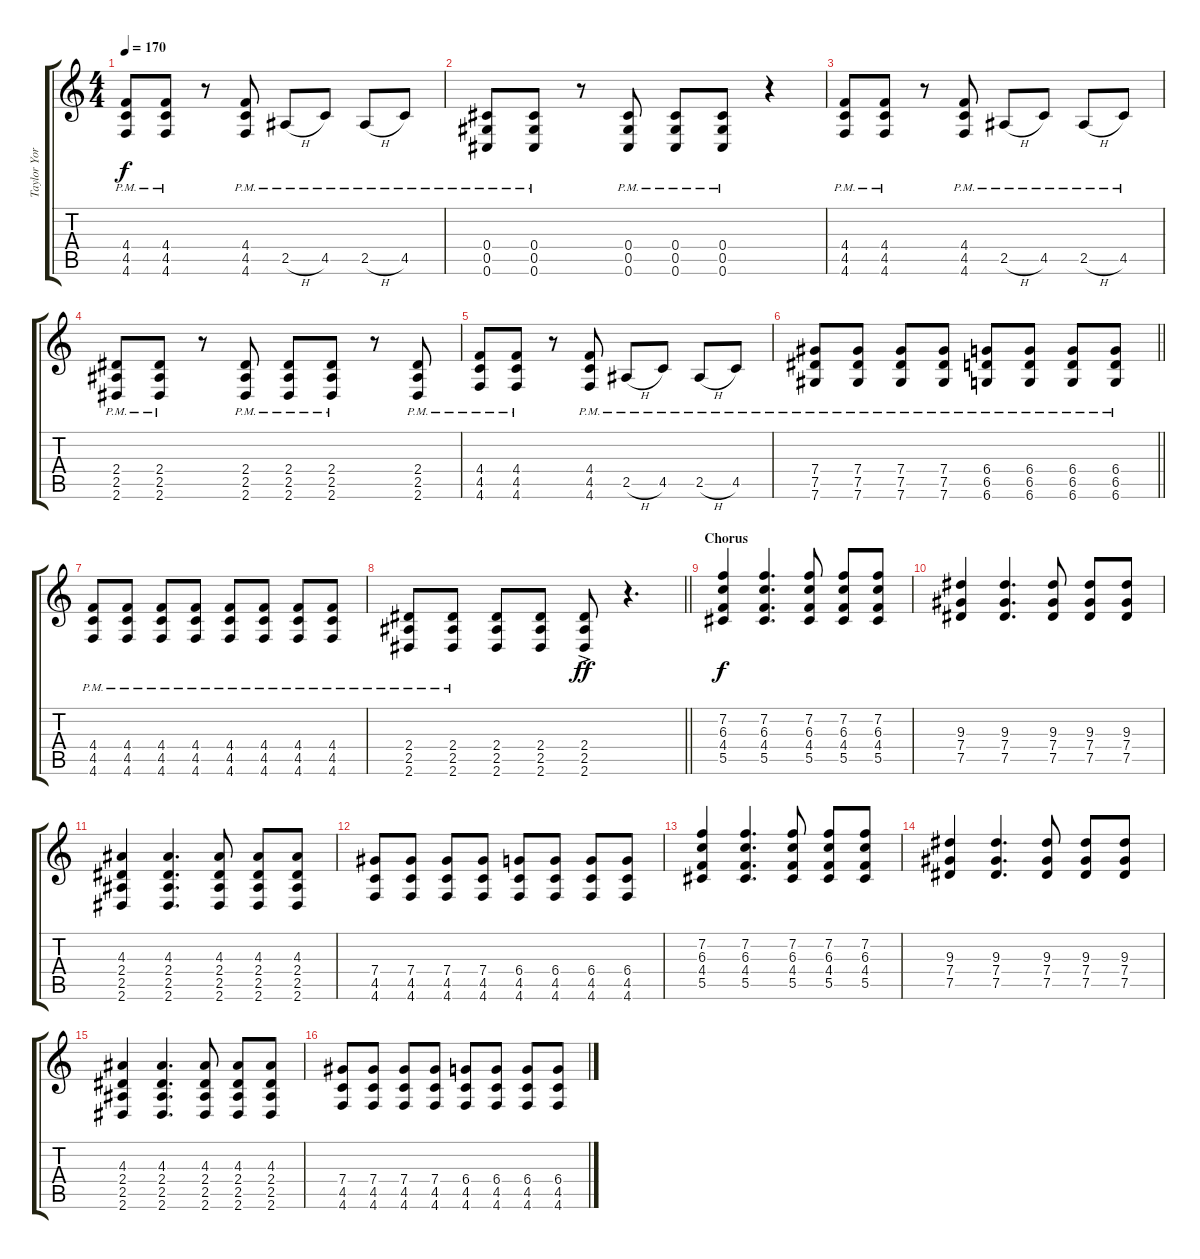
\track ("Taylor York (Rhythm Guitar)" "Taylor Yor") {instrument distortionguitar}
\staff {score tabs}
\tuning (Eb4 Bb3 Gb3 Db3 Ab2 Db2) {hide}
\ts (4 4)
\tempo 170
\clef g2
\ks c
(4.4{pm} 4.5{pm} 4.6{pm}).8{dy f} (4.4{pm} 4.5{pm} 4.6{pm}).8 r.8 (4.4{pm} 4.5{pm} 4.6{pm}).8 2.5{h pm}.8 4.5{pm}.8 2.5{h pm}.8 4.5{pm}.8 |
(0.4{pm} 0.5{pm} 0.6{pm}).8 (0.4{pm} 0.5{pm} 0.6{pm}).8 r.8 (0.4{pm} 0.5{pm} 0.6{pm}).8 (0.4{pm} 0.5{pm} 0.6{pm}).8 (0.4{pm} 0.5{pm} 0.6{pm}).8 r.4 |
(4.4{pm} 4.5{pm} 4.6{pm}).8 (4.4{pm} 4.5{pm} 4.6{pm}).8 r.8 (4.4{pm} 4.5{pm} 4.6{pm}).8 2.5{h pm}.8 4.5{pm}.8 2.5{h pm}.8 4.5{pm}.8 |
(2.4{pm} 2.5{pm} 2.6{pm}).8 (2.4{pm} 2.5{pm} 2.6{pm}).8 r.8 (2.4{pm} 2.5{pm} 2.6{pm}).8 (2.4{pm} 2.5{pm} 2.6{pm}).8 (2.4{pm} 2.5{pm} 2.6{pm}).8 r.8 (2.4{pm} 2.5{pm} 2.6{pm}).8 |
(4.4{pm} 4.5{pm} 4.6{pm}).8 (4.4{pm} 4.5{pm} 4.6{pm}).8 r.8 (4.4{pm} 4.5{pm} 4.6{pm}).8 2.5{h pm}.8 4.5{pm}.8 2.5{h pm}.8 4.5{pm}.8 |
\barLineRight lightlight
(7.4{pm} 7.5{pm} 7.6{pm}).8 (7.4{pm} 7.5{pm} 7.6{pm}).8 (7.4{pm} 7.5{pm} 7.6{pm}).8 (7.4{pm} 7.5{pm} 7.6{pm}).8 (6.4{pm} 6.5{pm} 6.6{pm}).8 (6.4{pm} 6.5{pm} 6.6{pm}).8 (6.4{pm} 6.5{pm} 6.6{pm}).8 (6.4{pm} 6.5{pm} 6.6{pm}).8 |
(4.4{pm} 4.5{pm} 4.6{pm}).8 (4.4{pm} 4.5{pm} 4.6{pm}).8 (4.4{pm} 4.5{pm} 4.6{pm}).8 (4.4{pm} 4.5{pm} 4.6{pm}).8 (4.4{pm} 4.5{pm} 4.6{pm}).8 (4.4{pm} 4.5{pm} 4.6{pm}).8 (4.4{pm} 4.5{pm} 4.6{pm}).8 (4.4{pm} 4.5{pm} 4.6{pm}).8 |
\barLineRight lightlight
(2.4{pm} 2.5{pm} 2.6{pm}).8 (2.4{pm} 2.5{pm} 2.6{pm}).8 (2.4 2.5 2.6).8 (2.4 2.5 2.6).8 (2.4{ac} 2.5 2.6).8{dy ff} r.4{d} |
\section ("" "Chorus")
(7.2 6.3 4.4 5.5).4{dy f} (7.2 6.3 4.4 5.5).4{d} (7.2 6.3 4.4 5.5).8 (7.2 6.3 4.4 5.5).8 (7.2 6.3 4.4 5.5).8 |
(9.3 7.4 7.5).4 (9.3 7.4 7.5).4{d} (9.3 7.4 7.5).8 (9.3 7.4 7.5).8 (9.3 7.4 7.5).8 |
(4.3 2.4 2.5 2.6).4 (4.3 2.4 2.5 2.6).4{d} (4.3 2.4 2.5 2.6).8 (4.3 2.4 2.5 2.6).8 (4.3 2.4 2.5 2.6).8 |
(7.4 4.5 4.6).8 (7.4 4.5 4.6).8 (7.4 4.5 4.6).8 (7.4 4.5 4.6).8 (6.4 4.5 4.6).8 (6.4 4.5 4.6).8 (6.4 4.5 4.6).8 (6.4 4.5 4.6).8 |
(7.2 6.3 4.4 5.5).4 (7.2 6.3 4.4 5.5).4{d} (7.2 6.3 4.4 5.5).8 (7.2 6.3 4.4 5.5).8 (7.2 6.3 4.4 5.5).8 |
(9.3 7.4 7.5).4 (9.3 7.4 7.5).4{d} (9.3 7.4 7.5).8 (9.3 7.4 7.5).8 (9.3 7.4 7.5).8 |
(4.3 2.4 2.5 2.6).4 (4.3 2.4 2.5 2.6).4{d} (4.3 2.4 2.5 2.6).8 (4.3 2.4 2.5 2.6).8 (4.3 2.4 2.5 2.6).8 |
(7.4 4.5 4.6).8 (7.4 4.5 4.6).8 (7.4 4.5 4.6).8 (7.4 4.5 4.6).8 (6.4 4.5 4.6).8 (6.4 4.5 4.6).8 (6.4 4.5 4.6).8 (6.4 4.5 4.6).8
